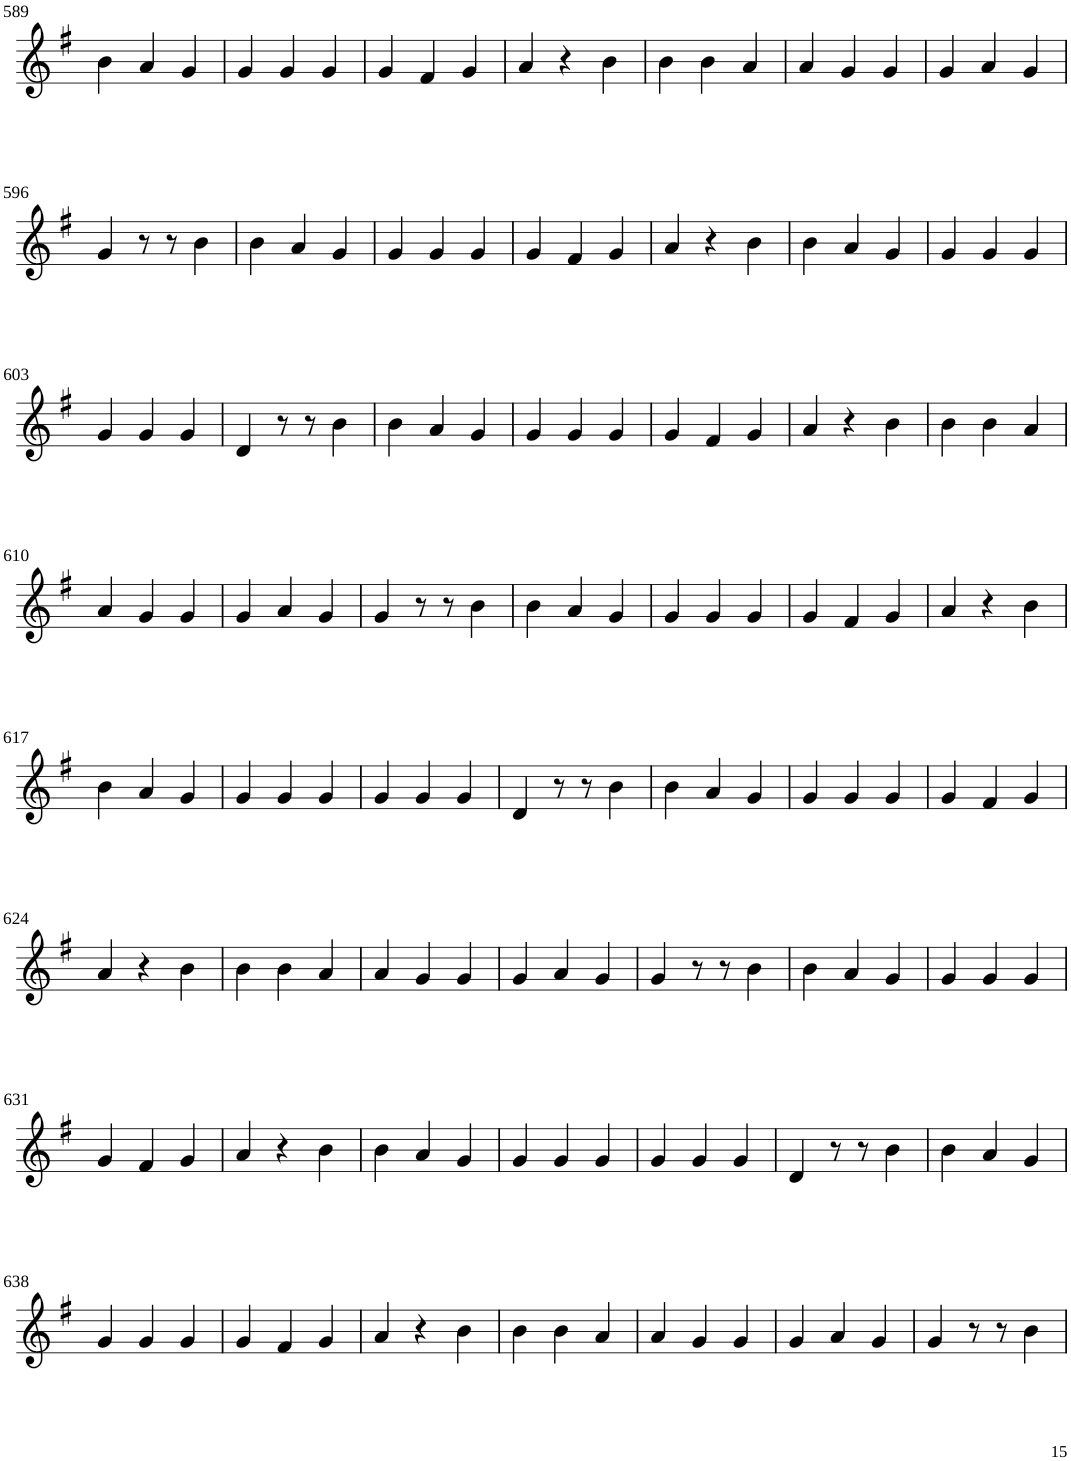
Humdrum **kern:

**kern
*part1
*staff1
*I"Violin
!!LO:PB:g=z
*clefG2
*k[f#]
*G:
*M6/8
=589
4b\
4a/
4g/
=590
4g/
4g/
4g/
=591
4g/
4f#/
4g/
=592
4a/
4r
4b\
=593
4b\
4b\
4a/
=594
4a/
4g/
4g/
=595
4g/
4a/
4g/
!!LO:LB:g=z
=596
4g/
8r
8r
4b\
=597
4b\
4a/
4g/
=598
4g/
4g/
4g/
=599
4g/
4f#/
4g/
=600
4a/
4r
4b\
=601
4b\
4a/
4g/
=602
4g/
4g/
4g/
!!LO:LB:g=z
=603
4g/
4g/
4g/
=604
4d/
8r
8r
4b\
=605
4b\
4a/
4g/
=606
4g/
4g/
4g/
=607
4g/
4f#/
4g/
=608
4a/
4r
4b\
=609
4b\
4b\
4a/
!!LO:LB:g=z
=610
4a/
4g/
4g/
=611
4g/
4a/
4g/
=612
4g/
8r
8r
4b\
=613
4b\
4a/
4g/
=614
4g/
4g/
4g/
=615
4g/
4f#/
4g/
=616
4a/
4r
4b\
!!LO:LB:g=z
=617
4b\
4a/
4g/
=618
4g/
4g/
4g/
=619
4g/
4g/
4g/
=620
4d/
8r
8r
4b\
=621
4b\
4a/
4g/
=622
4g/
4g/
4g/
=623
4g/
4f#/
4g/
!!LO:LB:g=z
=624
4a/
4r
4b\
=625
4b\
4b\
4a/
=626
4a/
4g/
4g/
=627
4g/
4a/
4g/
=628
4g/
8r
8r
4b\
=629
4b\
4a/
4g/
=630
4g/
4g/
4g/
!!LO:LB:g=z
=631
4g/
4f#/
4g/
=632
4a/
4r
4b\
=633
4b\
4a/
4g/
=634
4g/
4g/
4g/
=635
4g/
4g/
4g/
=636
4d/
8r
8r
4b\
=637
4b\
4a/
4g/
!!LO:LB:g=z
=638
4g/
4g/
4g/
=639
4g/
4f#/
4g/
=640
4a/
4r
4b\
=641
4b\
4b\
4a/
=642
4a/
4g/
4g/
=643
4g/
4a/
4g/
=644
4g/
8r
8r
4b\
=
*-
